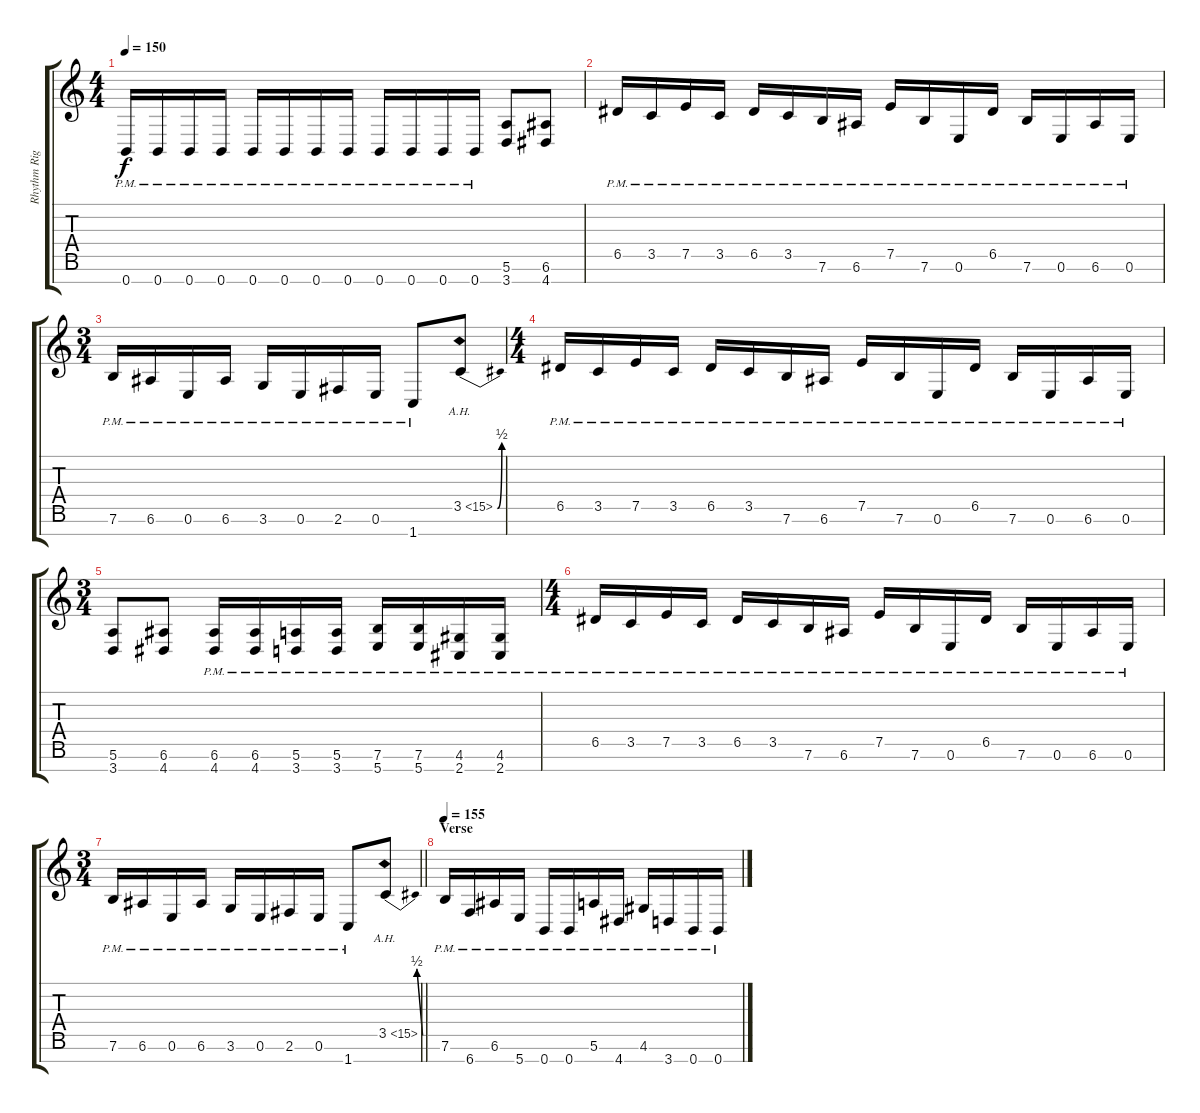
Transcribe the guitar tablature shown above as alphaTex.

\track ("Rhythm Right" "Rhythm Rig") {instrument overdrivenguitar}
\staff {score tabs}
\tuning (E4 B3 G3 D3 A2 E2 B1) {hide}
\ts (4 4)
\tempo 150
\clef g2
\ks c
0.7{pm}.16{dy f} 0.7{pm}.16 0.7{pm}.16 0.7{pm}.16 0.7{pm}.16 0.7{pm}.16 0.7{pm}.16 0.7{pm}.16 0.7{pm}.16 0.7{pm}.16 0.7{pm}.16 0.7{pm}.16 (5.6 3.7).8 (6.6 4.7).8 |
6.5{pm}.16 3.5{pm}.16 7.5{pm}.16 3.5{pm}.16 6.5{pm}.16 3.5{pm}.16 7.6{pm}.16 6.6{pm}.16 7.5{pm}.16 7.6{pm}.16 0.6{pm}.16 6.5{pm}.16 7.6{pm}.16 0.6{pm}.16 6.6{pm}.16 0.6{pm}.16 |
\ts (3 4)
7.6{pm}.16 6.6{pm}.16 0.6{pm}.16 6.6{pm}.16 3.6{pm}.16 0.6{pm}.16 2.6{pm}.16 0.6{pm}.16 1.7{pm}.8 3.5{be (bend 0 0 60 2) ah 12}.8 |
\ts (4 4)
6.5{pm}.16 3.5{pm}.16 7.5{pm}.16 3.5{pm}.16 6.5{pm}.16 3.5{pm}.16 7.6{pm}.16 6.6{pm}.16 7.5{pm}.16 7.6{pm}.16 0.6{pm}.16 6.5{pm}.16 7.6{pm}.16 0.6{pm}.16 6.6{pm}.16 0.6{pm}.16 |
\ts (3 4)
(5.6 3.7).8 (6.6 4.7).8 (6.6{pm} 4.7{pm}).16 (6.6{pm} 4.7{pm}).16 (5.6{pm} 3.7{pm}).16 (5.6{pm} 3.7{pm}).16 (7.6{pm} 5.7{pm}).16 (7.6{pm} 5.7{pm}).16 (4.6{pm} 2.7{pm}).16 (4.6{pm} 2.7{pm}).16 |
\ts (4 4)
6.5{pm}.16 3.5{pm}.16 7.5{pm}.16 3.5{pm}.16 6.5{pm}.16 3.5{pm}.16 7.6{pm}.16 6.6{pm}.16 7.5{pm}.16 7.6{pm}.16 0.6{pm}.16 6.5{pm}.16 7.6{pm}.16 0.6{pm}.16 6.6{pm}.16 0.6{pm}.16 |
\ts (3 4)
\barLineRight lightlight
7.6{pm}.16 6.6{pm}.16 0.6{pm}.16 6.6{pm}.16 3.6{pm}.16 0.6{pm}.16 2.6{pm}.16 0.6{pm}.16 1.7{pm}.8 3.5{be (bend 0 0 60 2) ah 12}.8 |
\section ("" "Verse")
\tempo 155
7.6{pm}.16 6.7{pm}.16 6.6{pm}.16 5.7{pm}.16 0.7{pm}.16 0.7{pm}.16 5.6{pm}.16 4.7{pm}.16 4.6{pm}.16 3.7{pm}.16 0.7{pm}.16 0.7{pm}.16
